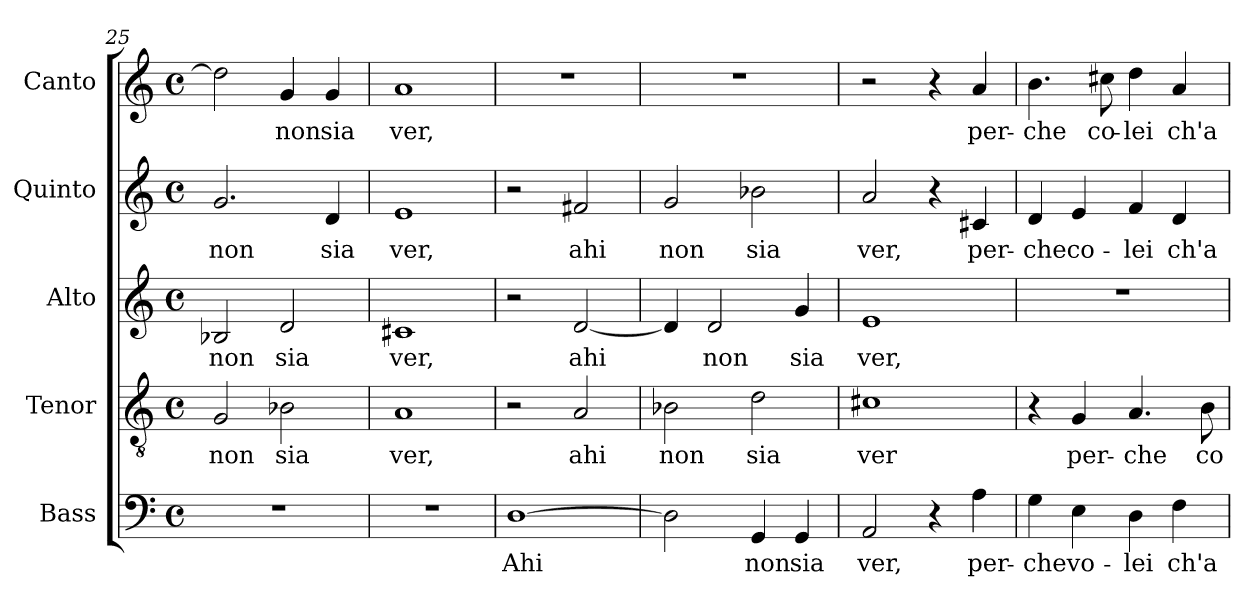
**kern	**text	**kern	**text	**kern	**text	**kern	**text	**kern	**text
*part5	*part5	*part4	*part4	*part3	*part3	*part2	*part2	*part1	*part1
*staff5	*staff5	*staff4	*staff4	*staff3	*staff3	*staff2	*staff2	*staff1	*staff1
*I"Bass	*	*I"Tenor	*	*I"Alto	*	*I"Quinto	*	*I"Canto	*
*I'B.	*	*I'T.	*	*I'A.	*	*	*	*	*
*clefF4	*	*clefGv2	*	*clefG2	*	*clefG2	*	*clefG2	*
*	*	*ITrd7c12	*	*	*	*	*	*	*
*k[]	*	*k[]	*	*k[]	*	*k[]	*	*k[]	*
*C:	*	*C:	*	*C:	*	*C:	*	*C:	*
*M4/4	*	*M4/4	*	*M4/4	*	*M4/4	*	*M4/4	*
*met(c)	*	*met(c)	*	*met(c)	*	*met(c)	*	*met(c)	*
=25	=25	=25	=25	=25	=25	=25	=25	=25	=25
!	!	!	!LO:LY:b:color=#000000	!	!	!	!	!	!
!	!	!	!	!	!LO:LY:b:color=#000000	!	!	!	!
!	!	!	!	!	!	!	!LO:LY:b:color=#000000	!	!
1r	.	2GGi/	non	2B-Xi/	non	2.gi/	non	2ddi\]	.
!	!	!	!LO:LY:b:color=#000000	!	!	!	!	!	!
!	!	!	!	!	!LO:LY:b:color=#000000	!	!	!	!
!	!	!	!	!	!	!	!	!	!LO:LY:b:color=#000000
.	.	2BB-Xi\	sia	2di/	sia	.	.	4gi/	non
!	!	!	!	!	!	!	!LO:LY:b:color=#000000	!	!
!	!	!	!	!	!	!	!	!	!LO:LY:b:color=#000000
.	.	.	.	.	.	4di/	sia	4gi/	sia
=26	=26	=26	=26	=26	=26	=26	=26	=26	=26
!	!	!	!LO:LY:b:color=#000000	!	!	!	!	!	!
!	!	!	!	!	!LO:LY:b:color=#000000	!	!	!	!
!	!	!	!	!	!	!	!LO:LY:b:color=#000000	!	!
!	!	!	!	!	!	!	!	!	!LO:LY:b:color=#000000
1r	.	1AAi	ver,	1c#Xi	ver,	1ei	ver,	1ai	ver,
=27	=27	=27	=27	=27	=27	=27	=27	=27	=27
!	!LO:LY:b:color=#000000	!	!	!	!	!	!	!	!
[>1Di	Ahi	2r	.	2r	.	2r	.	1r	.
!	!	!	!LO:LY:b:color=#000000	!	!	!	!	!	!
!	!	!	!	!	!LO:LY:b:color=#000000	!	!	!	!
!	!	!	!	!	!	!	!LO:LY:b:color=#000000	!	!
.	.	2AAi/	ahi	[<2di/	ahi	2f#Xi/	ahi	.	.
=28	=28	=28	=28	=28	=28	=28	=28	=28	=28
!	!	!	!LO:LY:b:color=#000000	!	!	!	!	!	!
!	!	!	!	!	!	!	!LO:LY:b:color=#000000	!	!
2Di\]	.	2BB-Xi\	non	4di/]	.	2gi/	non	1r	.
!	!	!	!	!	!LO:LY:b:color=#000000	!	!	!	!
.	.	.	.	2di/	non	.	.	.	.
!	!LO:LY:b:color=#000000	!	!	!	!	!	!	!	!
!	!	!	!LO:LY:b:color=#000000	!	!	!	!	!	!
!	!	!	!	!	!	!	!LO:LY:b:color=#000000	!	!
4GGi/	non	2Di\	sia	.	.	2b-Xi\	sia	.	.
!	!LO:LY:b:color=#000000	!	!	!	!	!	!	!	!
!	!	!	!	!	!LO:LY:b:color=#000000	!	!	!	!
4GGi/	sia	.	.	4gi/	sia	.	.	.	.
=29	=29	=29	=29	=29	=29	=29	=29	=29	=29
!	!LO:LY:b:color=#000000	!	!	!	!	!	!	!	!
!	!	!	!LO:LY:b:color=#000000	!	!	!	!	!	!
!	!	!	!	!	!LO:LY:b:color=#000000	!	!	!	!
!	!	!	!	!	!	!	!LO:LY:b:color=#000000	!	!
2AAi/	ver,	1C#Xi	ver	1ei	ver,	2ai/	ver,	2r	.
4r	.	.	.	.	.	4r	.	4r	.
!	!LO:LY:b:color=#000000	!	!	!	!	!	!	!	!
!	!	!	!	!	!	!	!LO:LY:b:color=#000000	!	!
!	!	!	!	!	!	!	!	!	!LO:LY:b:color=#000000
4Ai\	per-	.	.	.	.	4c#Xi/	per-	4ai/	per-
!!LO:PB:g=z
=30	=30	=30	=30	=30	=30	=30	=30	=30	=30
!	!LO:LY:b:color=#000000	!	!	!	!	!	!	!	!
!	!	!	!	!	!	!	!LO:LY:b:color=#000000	!	!
!	!	!	!	!	!	!	!	!	!LO:LY:b:color=#000000
4Gi\	-che	4r	.	1r	.	4di/	-che	4.bi\	-che
!	!LO:LY:b:color=#000000	!	!	!	!	!	!	!	!
!	!	!	!LO:LY:b:color=#000000	!	!	!	!	!	!
!	!	!	!	!	!	!	!LO:LY:b:color=#000000	!	!
4Ei\	vo-	4GGi/	per-	.	.	4ei/	co-	.	.
!	!	!	!	!	!	!	!	!	!LO:LY:b:color=#000000
.	.	.	.	.	.	.	.	8cc#Xi\	co-
!	!LO:LY:b:color=#000000	!	!	!	!	!	!	!	!
!	!	!	!LO:LY:b:color=#000000	!	!	!	!	!	!
!	!	!	!	!	!	!	!LO:LY:b:color=#000000	!	!
!	!	!	!	!	!	!	!	!	!LO:LY:b:color=#000000
4Di\	-lei	4.AAi/	-che	.	.	4fi/	-lei	4ddi\	-lei
!	!LO:LY:b:color=#000000	!	!	!	!	!	!	!	!
!	!	!	!	!	!	!	!LO:LY:b:color=#000000	!	!
!	!	!	!	!	!	!	!	!	!LO:LY:b:color=#000000
4Fi\	ch'a-	.	.	.	.	4di/	ch'a-	4ai/	ch'a-
!	!	!	!LO:LY:b:color=#000000	!	!	!	!	!	!
.	.	8BBi\	co-	.	.	.	.	.	.
=	=	=	=	=	=	=	=	=	=
*-	*-	*-	*-	*-	*-	*-	*-	*-	*-
